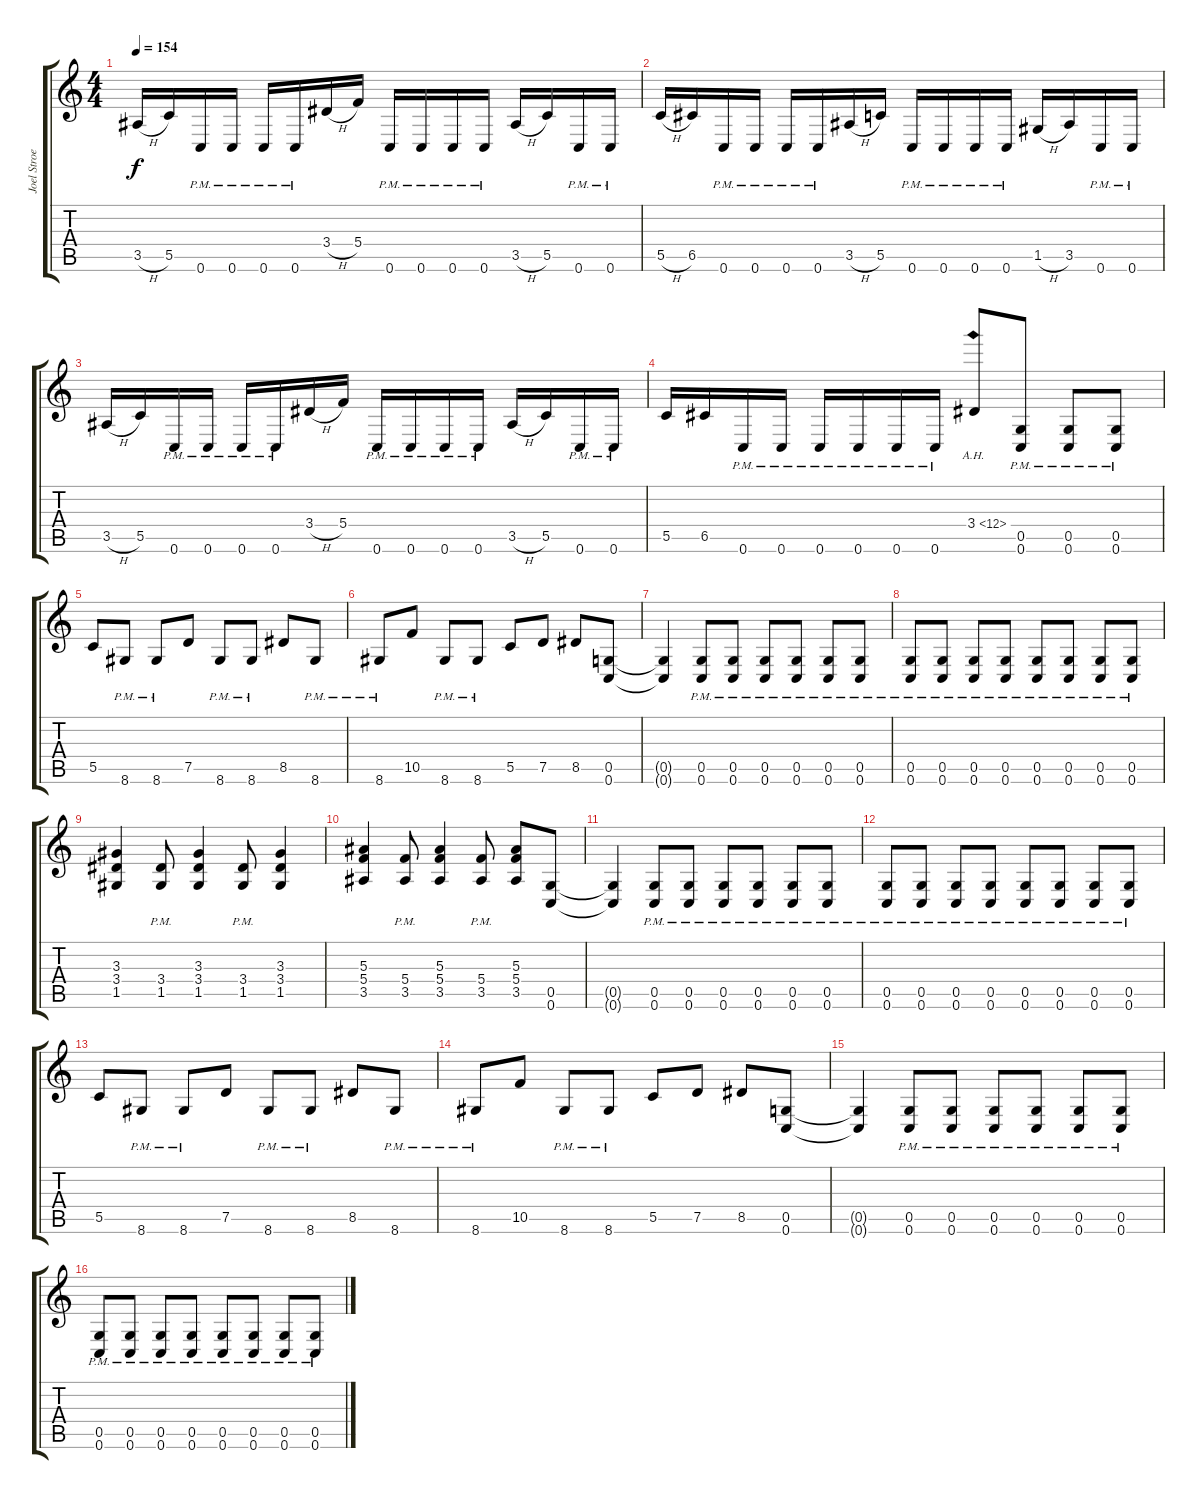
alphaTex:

\track ("Joel Stroetzel" "Joel Stroe") {instrument distortionguitar}
\staff {score tabs}
\tuning (D4 A3 F3 C3 G2 C2) {hide}
\ts (4 4)
\tempo 154
\clef g2
\ks c
3.5{h}.16{dy f} 5.5.16 0.6{pm}.16 0.6{pm}.16 0.6{pm}.16 0.6{pm}.16 3.4{h}.16 5.4.16 0.6{pm}.16 0.6{pm}.16 0.6{pm}.16 0.6{pm}.16 3.5{h}.16 5.5.16 0.6{pm}.16 0.6{pm}.16 |
5.5{h}.16 6.5.16 0.6{pm}.16 0.6{pm}.16 0.6{pm}.16 0.6{pm}.16 3.5{h}.16 5.5.16 0.6{pm}.16 0.6{pm}.16 0.6{pm}.16 0.6{pm}.16 1.5{h}.16 3.5.16 0.6{pm}.16 0.6{pm}.16 |
3.5{h}.16 5.5.16 0.6{pm}.16 0.6{pm}.16 0.6{pm}.16 0.6{pm}.16 3.4{h}.16 5.4.16 0.6{pm}.16 0.6{pm}.16 0.6{pm}.16 0.6{pm}.16 3.5{h}.16 5.5.16 0.6{pm}.16 0.6{pm}.16 |
5.5.16 6.5.16 0.6{pm}.16 0.6{pm}.16 0.6{pm}.16 0.6{pm}.16 0.6{pm}.16 0.6{pm}.16 3.4{ah 9}.8 (0.5{pm} 0.6{pm}).8 (0.5{pm} 0.6{pm}).8 (0.5{pm} 0.6{pm}).8 |
5.5.8 8.6{pm}.8 8.6{pm}.8 7.5.8 8.6{pm}.8 8.6{pm}.8 8.5.8 8.6{pm}.8 |
8.6{pm}.8 10.5.8 8.6{pm}.8 8.6{pm}.8 5.5.8 7.5.8 8.5.8 (0.5 0.6).8 |
(0.5{t} 0.6{t}).4 (0.5{pm} 0.6{pm}).8 (0.5{pm} 0.6{pm}).8 (0.5{pm} 0.6{pm}).8 (0.5{pm} 0.6{pm}).8 (0.5{pm} 0.6{pm}).8 (0.5{pm} 0.6{pm}).8 |
(0.5{pm} 0.6{pm}).8 (0.5{pm} 0.6{pm}).8 (0.5{pm} 0.6{pm}).8 (0.5{pm} 0.6{pm}).8 (0.5{pm} 0.6{pm}).8 (0.5{pm} 0.6{pm}).8 (0.5{pm} 0.6{pm}).8 (0.5{pm} 0.6{pm}).8 |
(3.3 3.4 1.5).4 (3.4{pm} 1.5{pm}).8 (3.3 3.4 1.5).4 (3.4{pm} 1.5{pm}).8 (3.3 3.4 1.5).4 |
(5.3 5.4 3.5).4 (5.4{pm} 3.5{pm}).8 (5.3 5.4 3.5).4 (5.4{pm} 3.5{pm}).8 (5.3 5.4 3.5).8 (0.5 0.6).8 |
(0.5{t} 0.6{t}).4 (0.5{pm} 0.6{pm}).8 (0.5{pm} 0.6{pm}).8 (0.5{pm} 0.6{pm}).8 (0.5{pm} 0.6{pm}).8 (0.5{pm} 0.6{pm}).8 (0.5{pm} 0.6{pm}).8 |
(0.5{pm} 0.6{pm}).8 (0.5{pm} 0.6{pm}).8 (0.5{pm} 0.6{pm}).8 (0.5{pm} 0.6{pm}).8 (0.5{pm} 0.6{pm}).8 (0.5{pm} 0.6{pm}).8 (0.5{pm} 0.6{pm}).8 (0.5{pm} 0.6{pm}).8 |
5.5.8 8.6{pm}.8 8.6{pm}.8 7.5.8 8.6{pm}.8 8.6{pm}.8 8.5.8 8.6{pm}.8 |
8.6{pm}.8 10.5.8 8.6{pm}.8 8.6{pm}.8 5.5.8 7.5.8 8.5.8 (0.5 0.6).8 |
(0.5{t} 0.6{t}).4 (0.5{pm} 0.6{pm}).8 (0.5{pm} 0.6{pm}).8 (0.5{pm} 0.6{pm}).8 (0.5{pm} 0.6{pm}).8 (0.5{pm} 0.6{pm}).8 (0.5{pm} 0.6{pm}).8 |
(0.5{pm} 0.6{pm}).8 (0.5{pm} 0.6{pm}).8 (0.5{pm} 0.6{pm}).8 (0.5{pm} 0.6{pm}).8 (0.5{pm} 0.6{pm}).8 (0.5{pm} 0.6{pm}).8 (0.5{pm} 0.6{pm}).8 (0.5{pm} 0.6{pm}).8
